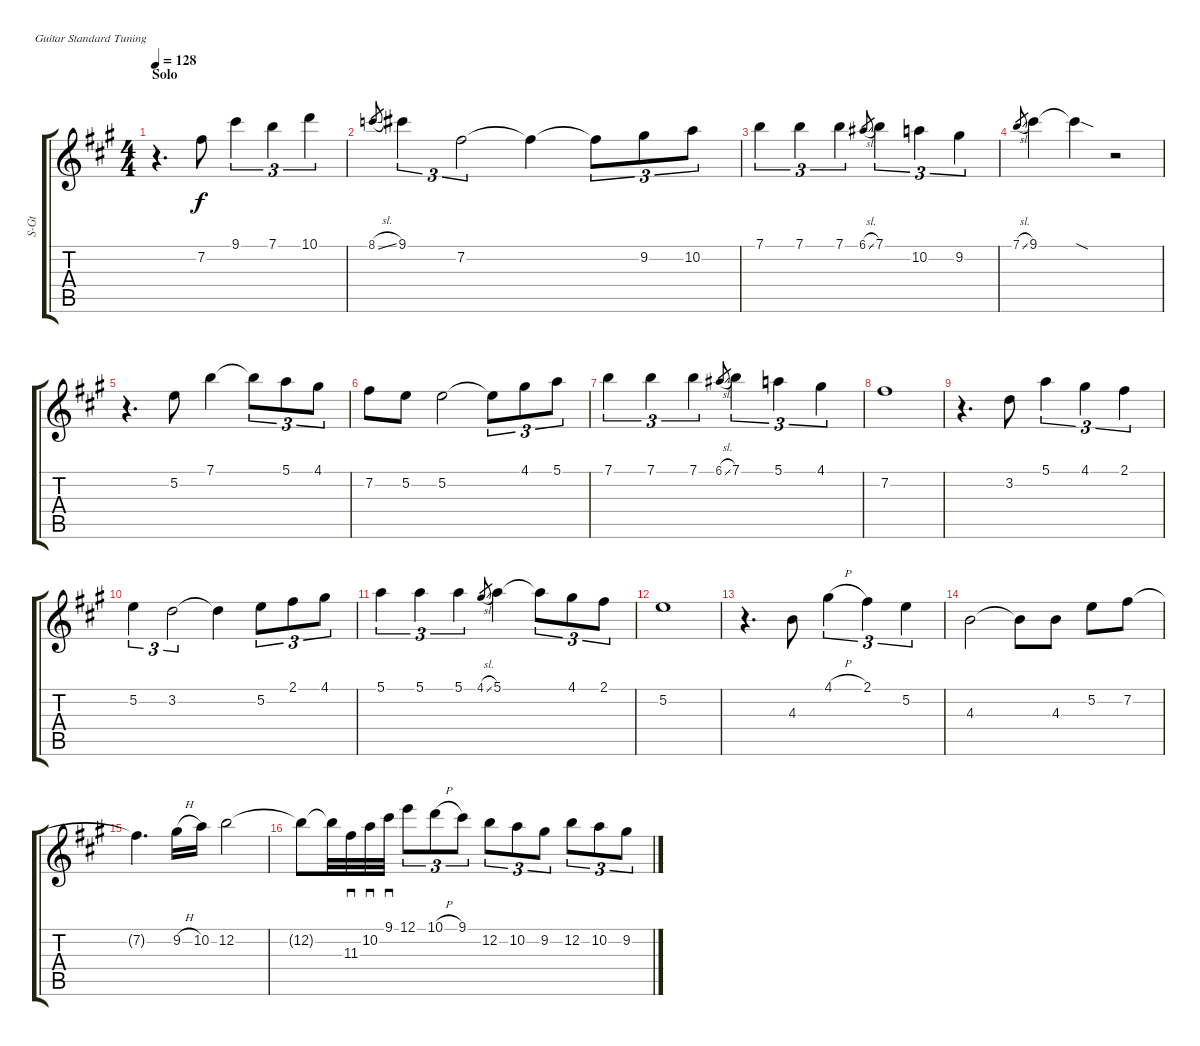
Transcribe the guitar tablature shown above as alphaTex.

\defaultSystemsLayout 4
\bracketExtendMode groupsimilarinstruments
\otherSystemsTrackNameOrientation horizontal
\track ("Steel Guitar" "S-Gt") {multiBarRest instrument acousticguitarsteel}
\staff {score tabs}
\tuning (E4 B3 G3 D3 A2 E2)
\ts (4 4)
\section ("" "Solo")
\tempo 128
\clef g2
\ks a
r.4{d dy f} 7.2{acc #}.8 9.1{acc #}.4{tu (3 2)} 7.1{acc forcenatural}.4{tu (3 2)} 10.1{acc forcenatural}.4{tu (3 2)} |
8.1{sl acc forcenatural}.8{tu (3 2) gr} 9.1{acc #}.4{tu (3 2)} 7.2{acc #}.2{tu (3 2)} 7.2{t acc #}.4 7.2{t acc #}.8{tu (3 2)} 9.2{acc #}.8{tu (3 2)} 10.2{acc forcenatural}.8{tu (3 2)} |
7.1{acc forcenatural}.4{tu (3 2)} 7.1{acc forcenatural}.4{tu (3 2)} 7.1{acc forcenatural}.4{tu (3 2)} 6.1{sl acc #}.8{tu (3 2) gr} 7.1{acc forcenatural}.4{tu (3 2)} 10.2{acc forcenatural}.4{tu (3 2)} 9.2{acc #}.4{tu (3 2)} |
7.1{sl acc forcenatural}.8{gr} 9.1{acc #}.4 9.1{sod t acc #}.4 r.2 |
r.4{d} 5.2{acc forcenatural}.8 7.1{acc forcenatural}.4 7.1{t acc forcenatural}.8{tu (3 2)} 5.1{acc forcenatural}.8{tu (3 2)} 4.1{acc #}.8{tu (3 2)} |
7.2{acc #}.8 5.2{acc forcenatural}.8 5.2{acc forcenatural}.2 5.2{t acc forcenatural}.8{tu (3 2)} 4.1{acc #}.8{tu (3 2)} 5.1{acc forcenatural}.8{tu (3 2)} |
7.1{acc forcenatural}.4{tu (3 2)} 7.1{acc forcenatural}.4{tu (3 2)} 7.1{acc forcenatural}.4{tu (3 2)} 6.1{sl acc #}.8{tu (3 2) gr} 7.1{acc forcenatural}.4{tu (3 2)} 5.1{acc forcenatural}.4{tu (3 2)} 4.1{acc #}.4{tu (3 2)} |
7.2{acc #}.1 |
r.4{d} 3.2{acc forcenatural}.8 5.1{acc forcenatural}.4{tu (3 2)} 4.1{acc #}.4{tu (3 2)} 2.1{acc #}.4{tu (3 2)} |
5.2{acc forcenatural}.4{tu (3 2)} 3.2{acc forcenatural}.2{tu (3 2)} 3.2{t acc forcenatural}.4 5.2{acc forcenatural}.8{tu (3 2)} 2.1{acc #}.8{tu (3 2)} 4.1{acc #}.8{tu (3 2)} |
5.1{acc forcenatural}.4{tu (3 2)} 5.1{acc forcenatural}.4{tu (3 2)} 5.1{acc forcenatural}.4{tu (3 2)} 4.1{sl acc #}.8{gr} 5.1{acc forcenatural}.4 5.1{t acc forcenatural}.8{tu (3 2)} 4.1{acc #}.8{tu (3 2)} 2.1{acc #}.8{tu (3 2)} |
5.2{acc forcenatural}.1 |
r.4{d} 4.3{acc forcenatural}.8 4.1{h acc #}.4{tu (3 2)} 2.1{acc #}.4{tu (3 2)} 5.2{acc forcenatural}.4{tu (3 2)} |
4.3{acc forcenatural}.2 4.3{t acc forcenatural}.8 4.3{acc forcenatural}.8 5.2{acc forcenatural}.8 7.2{acc #}.8 |
7.2{t acc #}.4{d} 9.2{h acc #}.16 10.2{acc forcenatural}.16 12.2{acc forcenatural}.2 |
12.2{t acc forcenatural}.8 12.2{t acc forcenatural}.32 11.3{acc #}.32{sd} 10.2{acc forcenatural}.32{sd} 9.1{acc #}.32{sd} 12.1{acc forcenatural}.8{tu (3 2)} 10.1{h acc forcenatural}.8{tu (3 2)} 9.1{acc #}.8{tu (3 2)} 12.2{acc forcenatural}.8{tu (3 2)} 10.2{acc forcenatural}.8{tu (3 2)} 9.2{acc #}.8{tu (3 2)} 12.2{acc forcenatural}.8{tu (3 2)} 10.2{acc forcenatural}.8{tu (3 2)} 9.2{acc #}.8{tu (3 2)}
